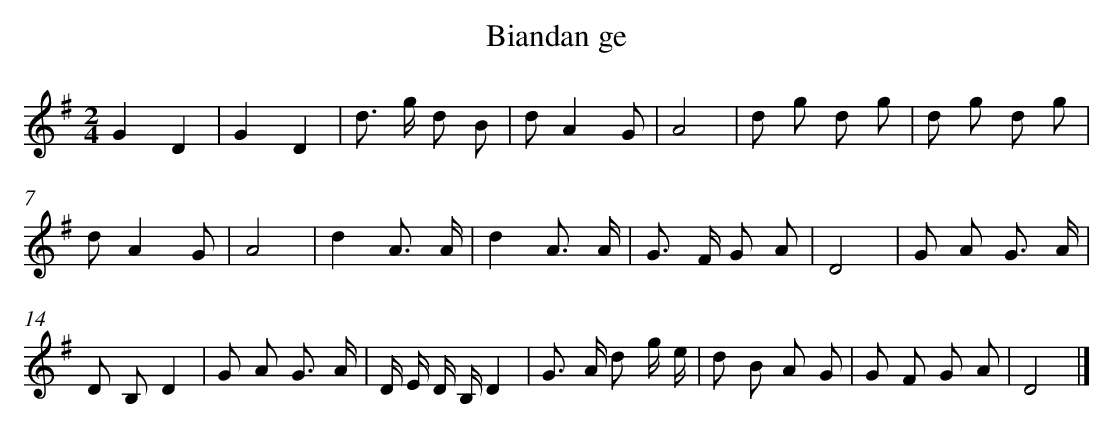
X:1
T: Biandan ge
L: 1/8
M: 2/4
K: G
G2D2 [I:setbarnb 1]|
G2D2 |
d> g d B |
dA2G |
A4 |
d g d g |
d g d g |
dA2G |
A4 |
d2A3/ A/ |
d2A3/ A/ |
G> F G A |
D4 |
G A G3/ A/ |
D B,D2 |
G A G3/ A/ |
D/ E/ D/ B,/D2 |
G> A d g/ e/ |
d B A G |
G F G A |
D4 |]
